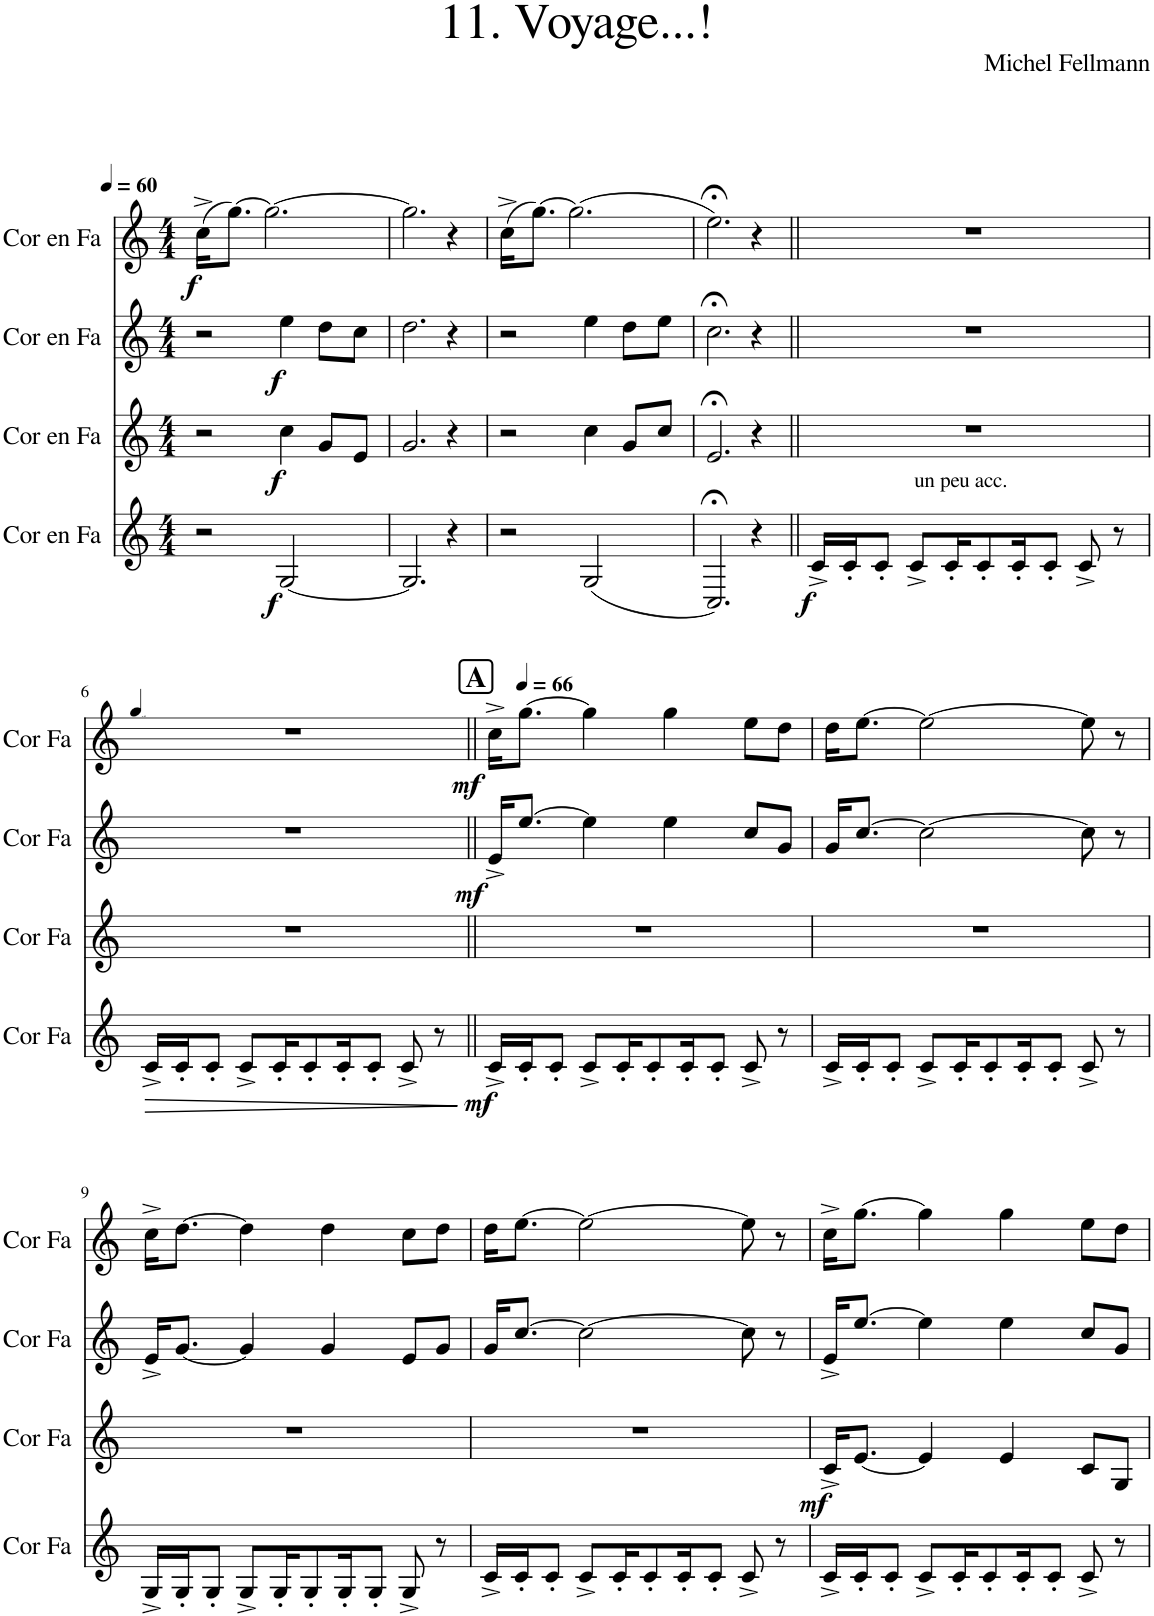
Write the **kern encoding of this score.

**kern	**dynam	**kern	**dynam	**kern	**dynam	**kern	**dynam
*part4	*part4	*part3	*part3	*part2	*part2	*part1	*part1
*staff4	*staff4	*staff3	*staff3	*staff2	*staff2	*staff1	*staff1
*I"Cor en Fa	*	*I"Cor en Fa	*	*I"Cor en Fa	*	*I"Cor en Fa	*
*I'Cor Fa	*	*I'Cor Fa	*	*I'Cor Fa	*	*I'Cor Fa	*
*clefG2	*	*clefG2	*	*clefG2	*	*clefG2	*
*Trd4c7	*	*Trd4c7	*	*Trd4c7	*	*Trd4c7	*
*k[]	*	*k[]	*	*k[]	*	*k[]	*
*M4/4	*	*M4/4	*	*M4/4	*	*M4/4	*
*MM60	*	*MM60	*	*MM60	*	*MM60	*
=1	=1	=1	=1	=1	=1	=1	=1
!	!	!	!	!	!	!	!LO:DY:b
2r	.	2r	.	2r	.	(16cc^\KL	f
.	.	.	.	.	.	[8.gg\J)	.
.	.	.	.	.	.	2.gg\_	.
!	!LO:DY:b	!	!LO:DY:b	!	!LO:DY:b	!	!
[2G/	f	4cc\	f	4ee\	f	.	.
.	.	8g/L	.	8dd\L	.	.	.
.	.	8e/J	.	8cc\J	.	.	.
=2	=2	=2	=2	=2	=2	=2	=2
2.G/]	.	2.g/	.	2.dd\	.	2.gg\]	.
4r	.	4r	.	4r	.	4r	.
=3	=3	=3	=3	=3	=3	=3	=3
2r	.	2r	.	2r	.	(16cc^\KL	.
.	.	.	.	.	.	[8.gg\J)	.
.	.	.	.	.	.	(2.gg\]	.
(2G/	.	4cc\	.	4ee\	.	.	.
.	.	8g/L	.	8dd\L	.	.	.
.	.	8cc/J	.	8ee\J	.	.	.
=4	=4	=4	=4	=4	=4	=4	=4
2.C;</)	.	2.e;</	.	2.cc;<\	.	2.ee;<\)	.
4r	.	4r	.	4r	.	4r	.
=5||	=5||	=5||	=5||	=5||	=5||	=5||	=5||
!	!LO:DY:b	!	!	!	!	!	!
16c^/LL	f	1r	.	1r	.	1r	.
16c'/J	.	.	.	.	.	.	.
8c'/J	.	.	.	.	.	.	.
!LO:TX:a:t=un peu acc.	!	!	!	!	!	!	!
8c^/L	.	.	.	.	.	.	.
16c'/K	.	.	.	.	.	.	.
8c'/	.	.	.	.	.	.	.
16c'/K	.	.	.	.	.	.	.
8c'/J	.	.	.	.	.	.	.
8c^/	.	.	.	.	.	.	.
8r	.	.	.	.	.	.	.
!!LO:LB:g=z
=6	=6	=6	=6	=6	=6	=6	=6
*	*	*	*	*	*	*MM63	*
!	!LO:HP:b	!	!	!	!LO:DY:b	!	!LO:DY:b
16c^/LL	>	1r	.	1r	mf	1r	mf
16c'/J	.	.	.	.	.	.	.
8c'/J	.	.	.	.	.	.	.
8c^/L	.	.	.	.	.	.	.
16c'/K	.	.	.	.	.	.	.
8c'/	.	.	.	.	.	.	.
16c'/K	.	.	.	.	.	.	.
8c'/J	.	.	.	.	.	.	.
8c^/	.	.	.	.	.	.	.
8r	.	.	.	.	.	.	.
.	]	.	.	.	.	.	.
=7||	=7||	=7||	=7||	=7||	=7||	=7||	=7||
!!LO:REH:place=s1:a:B:cj:fs=14:t=A
*	*	*	*	*	*	*MM66	*
!	!LO:DY:b	!	!	!	!	!	!
16c^/LL	mf	1r	.	16e^/KL	.	16cc^\KL	.
16c'/J	.	.	.	[8.ee/J	.	[8.gg\J	.
8c'/J	.	.	.	.	.	.	.
8c^/L	.	.	.	4ee\]	.	4gg\]	.
16c'/K	.	.	.	.	.	.	.
8c'/	.	.	.	.	.	.	.
.	.	.	.	4ee\	.	4gg\	.
16c'/K	.	.	.	.	.	.	.
8c'/J	.	.	.	.	.	.	.
8c^/	.	.	.	8cc/L	.	8ee\L	.
8r	.	.	.	8g/J	.	8dd\J	.
=8	=8	=8	=8	=8	=8	=8	=8
16c^/LL	.	1r	.	16g/KL	.	16dd\KL	.
16c'/J	.	.	.	[8.cc/J	.	[8.ee\J	.
8c'/J	.	.	.	.	.	.	.
8c^/L	.	.	.	2cc\_	.	2ee\_	.
16c'/K	.	.	.	.	.	.	.
8c'/	.	.	.	.	.	.	.
16c'/K	.	.	.	.	.	.	.
8c'/J	.	.	.	.	.	.	.
8c^/	.	.	.	8cc\]	.	8ee\]	.
8r	.	.	.	8r	.	8r	.
!!LO:LB:g=z
=9	=9	=9	=9	=9	=9	=9	=9
16G^/LL	.	1r	.	16e^/KL	.	16cc^\KL	.
16G'/J	.	.	.	[8.g/J	.	[8.dd\J	.
8G'/J	.	.	.	.	.	.	.
8G^/L	.	.	.	4g/]	.	4dd\]	.
16G'/K	.	.	.	.	.	.	.
8G'/	.	.	.	.	.	.	.
.	.	.	.	4g/	.	4dd\	.
16G'/K	.	.	.	.	.	.	.
8G'/J	.	.	.	.	.	.	.
8G^/	.	.	.	8e/L	.	8cc\L	.
8r	.	.	.	8g/J	.	8dd\J	.
=10	=10	=10	=10	=10	=10	=10	=10
!	!	!	!LO:DY:b	!	!	!	!
16c^/LL	.	1r	mf	16g/KL	.	16dd\KL	.
16c'/J	.	.	.	[8.cc/J	.	[8.ee\J	.
8c'/J	.	.	.	.	.	.	.
8c^/L	.	.	.	2cc\_	.	2ee\_	.
16c'/K	.	.	.	.	.	.	.
8c'/	.	.	.	.	.	.	.
16c'/K	.	.	.	.	.	.	.
8c'/J	.	.	.	.	.	.	.
8c^/	.	.	.	8cc\]	.	8ee\]	.
8r	.	.	.	8r	.	8r	.
=11	=11	=11	=11	=11	=11	=11	=11
16c^/LL	.	16c^/KL	.	16e^/KL	.	16cc^\KL	.
16c'/J	.	[8.e/J	.	[8.ee/J	.	[8.gg\J	.
8c'/J	.	.	.	.	.	.	.
8c^/L	.	4e/]	.	4ee\]	.	4gg\]	.
16c'/K	.	.	.	.	.	.	.
8c'/	.	.	.	.	.	.	.
.	.	4e/	.	4ee\	.	4gg\	.
16c'/K	.	.	.	.	.	.	.
8c'/J	.	.	.	.	.	.	.
8c^/	.	8c/L	.	8cc/L	.	8ee\L	.
8r	.	8G/J	.	8g/J	.	8dd\J	.
=	=	=	=	=	=	=	=
*-	*-	*-	*-	*-	*-	*-	*-
